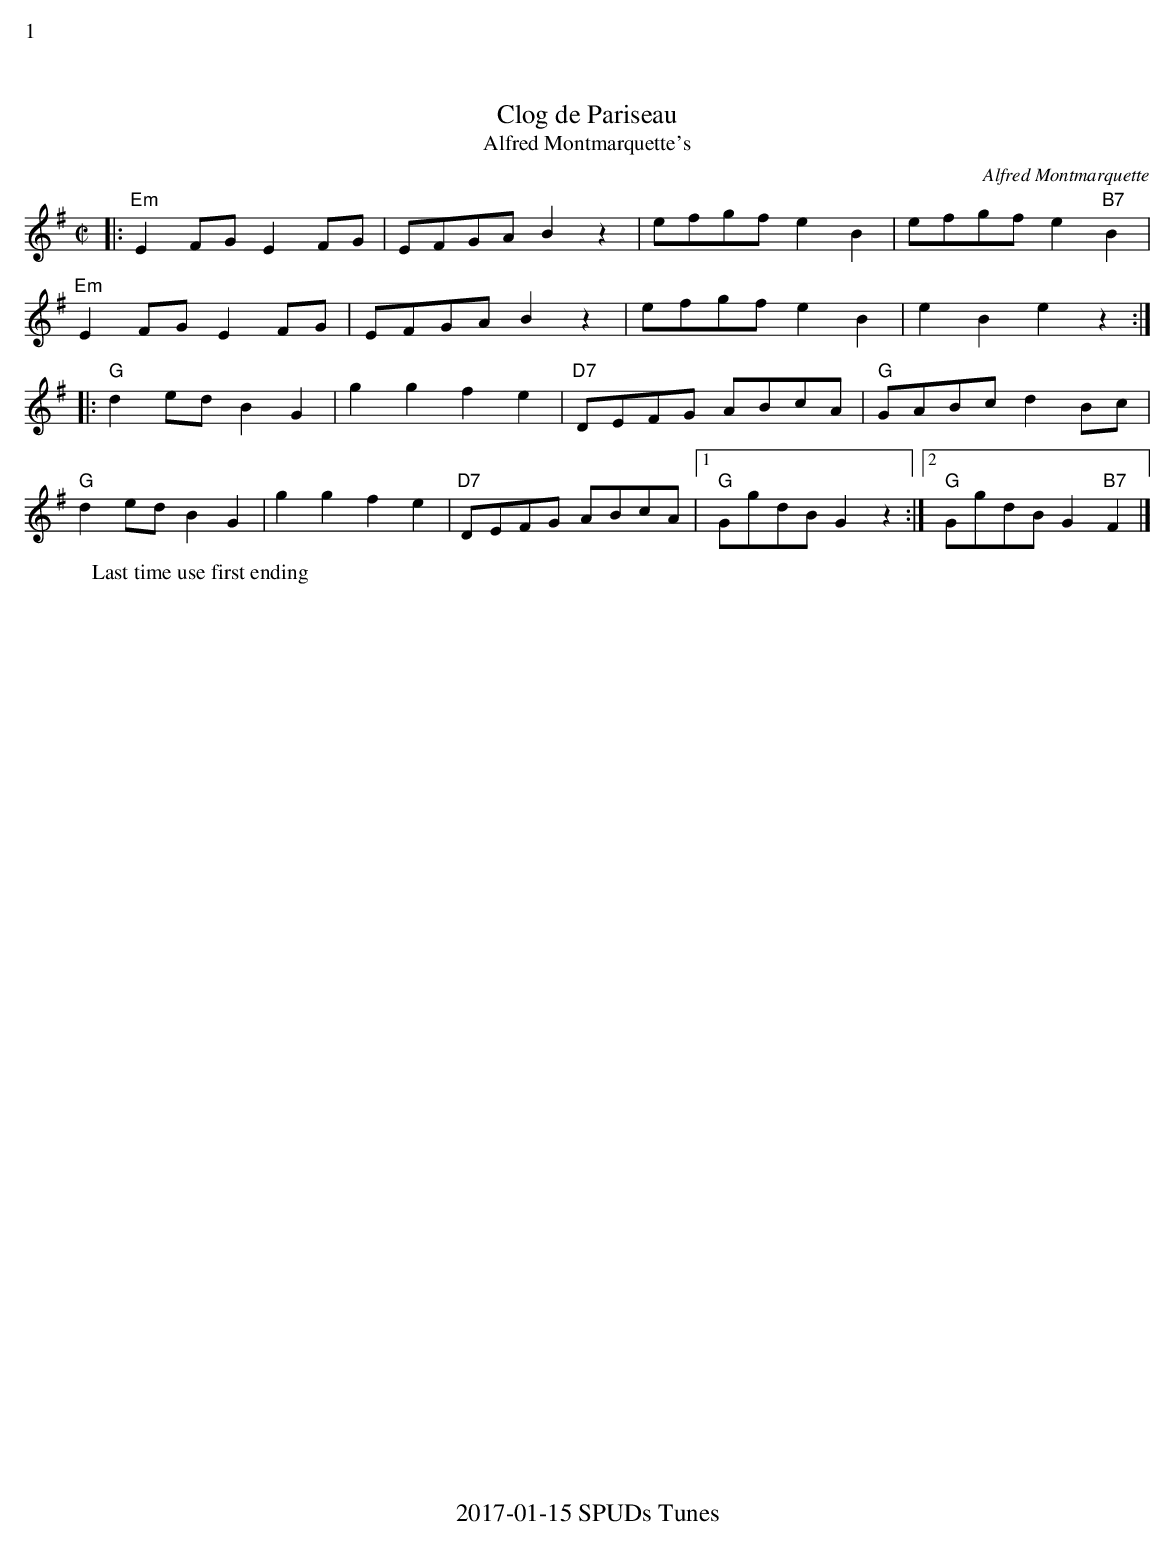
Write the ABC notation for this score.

X:1
%%text 1
T:Clog de Pariseau
T:Alfred Montmarquette's
C:Alfred Montmarquette
M:C|
L:1/8
K:Em
|:"Em"E2 FG E2 FG | EFGA B2 z2 | efgf e2 B2 | efgf e2 "B7"B2 |
"Em"E2 FG E2 FG | EFGA B2 z2 | efgf e2 B2 | e2 B2 e2 z2 :|
|:"G"d2 ed B2 G2 | g2 g2 f2 e2 | "D7"DEFG ABcA | "G"GABc d2 Bc |
"G"d2 ed B2 G2 | g2 g2 f2 e2 |\
 "D7"DEFG ABcA |1 "G"GgdB G2 z2 :|2 "G"GgdB G2 "B7"F2 |]
W:                                                                                     Last time use first ending
